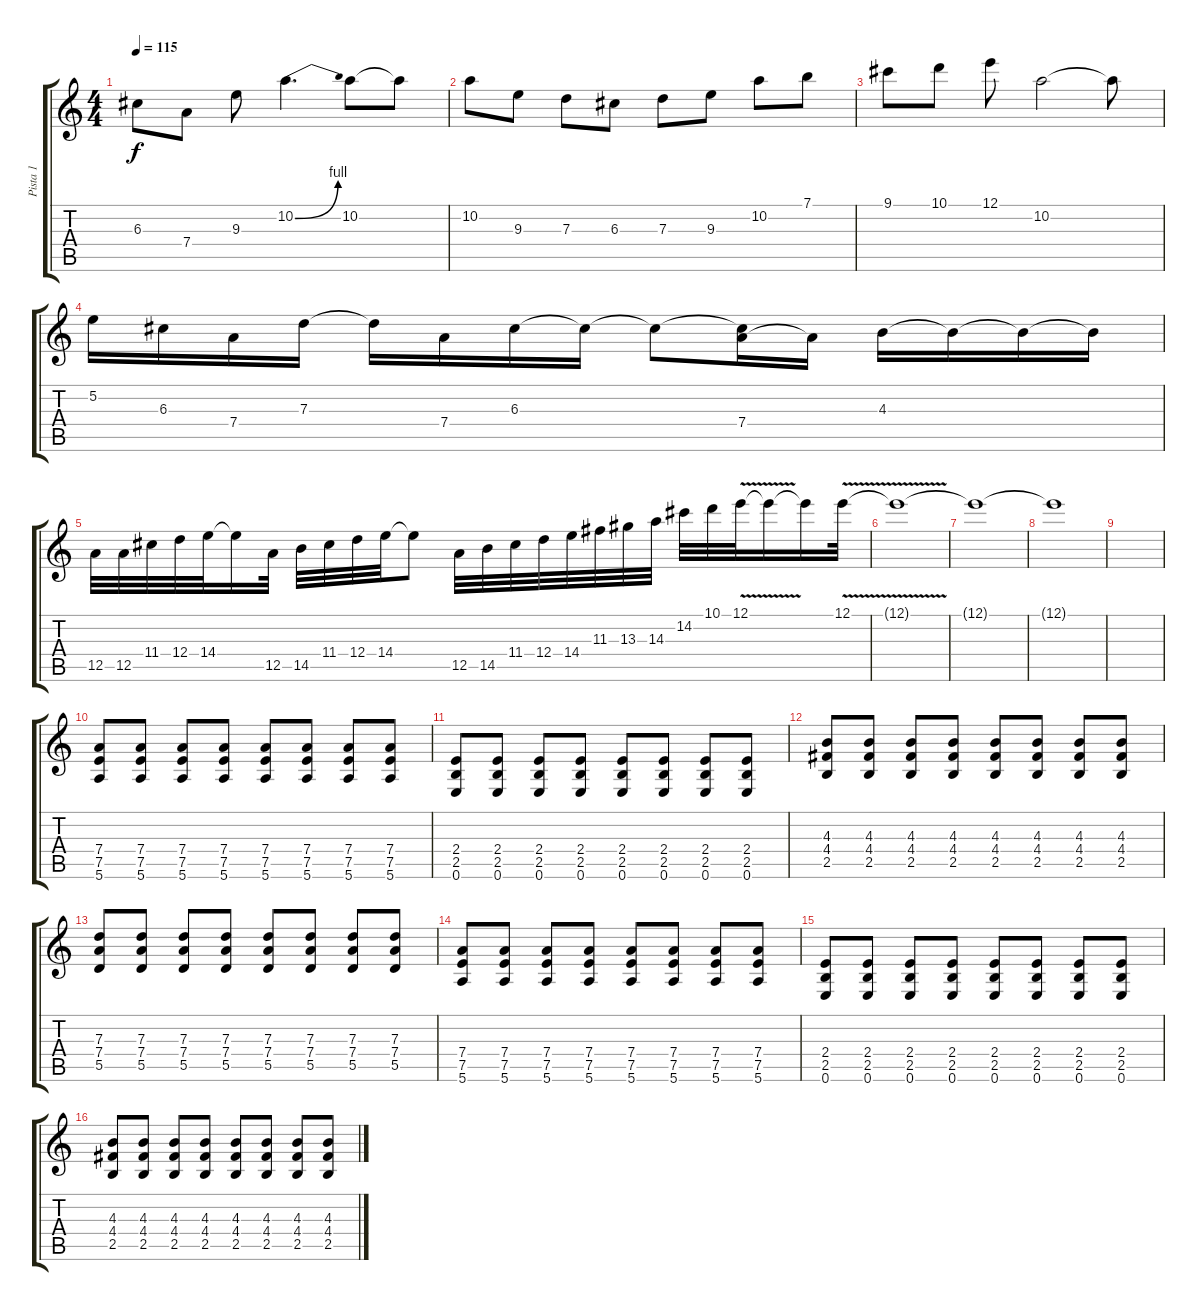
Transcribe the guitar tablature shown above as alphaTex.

\track ("Pista 1" "Pista 1") {instrument electricguitarclean}
\staff {score tabs}
\tuning (E4 B3 G3 D3 A2 E2) {hide}
\ts (4 4)
\tempo 115
\clef g2
\ks c
6.3.8{dy f} 7.4.8 9.3.8 10.2{be (bend 0 0 60 4)}.4{d} 10.2.8 10.2{t}.8 |
10.2.8 9.3.8 7.3.8 6.3.8 7.3.8 9.3.8 10.2.8 7.1.8 |
9.1.8 10.1.8 12.1.8 10.2.2 10.2{t}.8 |
5.2.16 6.3.16 7.4.16 7.3.16 7.3{t}.16 7.4.16 6.3.16 6.3{t}.16 6.3{t}.8 (6.3{t} 7.4).16 7.4{t}.16 4.3.16 4.3{t}.16 4.3{t}.16 4.3{t}.16 |
12.5.32 12.5.32 11.4.32 12.4.32 14.4.32 14.4{t}.16 12.5.32 14.5.32 11.4.32 12.4.32 14.4.32 14.4{t}.8 12.5.32 14.5.32 11.4.32 12.4.32 14.4.32 11.3.32 13.3.32 14.3.32 14.2.32 10.1.32 12.1{v}.32 12.1{t}.16 12.1{t}.16 12.1{v}.32 |
12.1{t}.1{volume 2} |
12.1{t}.1 |
12.1{t}.1 |
|
(7.4 7.5 5.6).8{volume 12 instrument overdrivenguitar} (7.4 7.5 5.6).8 (7.4 7.5 5.6).8 (7.4 7.5 5.6).8 (7.4 7.5 5.6).8 (7.4 7.5 5.6).8 (7.4 7.5 5.6).8 (7.4 7.5 5.6).8 |
(2.4 2.5 0.6).8 (2.4 2.5 0.6).8 (2.4 2.5 0.6).8 (2.4 2.5 0.6).8 (2.4 2.5 0.6).8 (2.4 2.5 0.6).8 (2.4 2.5 0.6).8 (2.4 2.5 0.6).8 |
(4.3 4.4 2.5).8 (4.3 4.4 2.5).8 (4.3 4.4 2.5).8 (4.3 4.4 2.5).8 (4.3 4.4 2.5).8 (4.3 4.4 2.5).8 (4.3 4.4 2.5).8 (4.3 4.4 2.5).8 |
(7.3 7.4 5.5).8 (7.3 7.4 5.5).8 (7.3 7.4 5.5).8 (7.3 7.4 5.5).8 (7.3 7.4 5.5).8 (7.3 7.4 5.5).8 (7.3 7.4 5.5).8 (7.3 7.4 5.5).8 |
(7.4 7.5 5.6).8 (7.4 7.5 5.6).8 (7.4 7.5 5.6).8 (7.4 7.5 5.6).8 (7.4 7.5 5.6).8 (7.4 7.5 5.6).8 (7.4 7.5 5.6).8 (7.4 7.5 5.6).8 |
(2.4 2.5 0.6).8 (2.4 2.5 0.6).8 (2.4 2.5 0.6).8 (2.4 2.5 0.6).8 (2.4 2.5 0.6).8 (2.4 2.5 0.6).8 (2.4 2.5 0.6).8 (2.4 2.5 0.6).8 |
(4.3 4.4 2.5).8 (4.3 4.4 2.5).8 (4.3 4.4 2.5).8 (4.3 4.4 2.5).8 (4.3 4.4 2.5).8 (4.3 4.4 2.5).8 (4.3 4.4 2.5).8 (4.3 4.4 2.5).8
